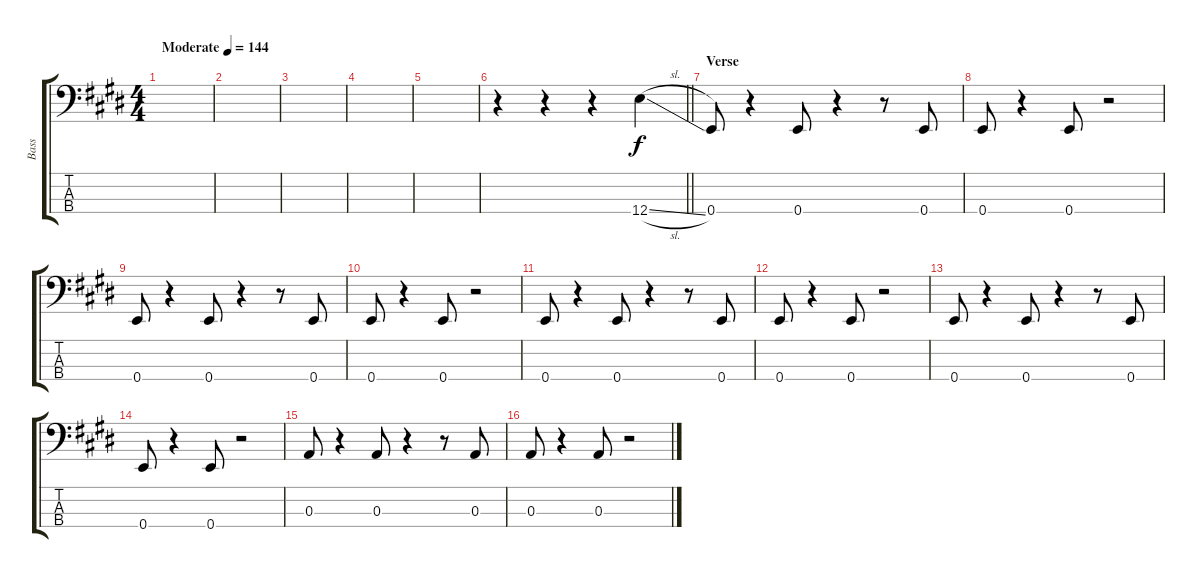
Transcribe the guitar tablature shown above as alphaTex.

\track ("Bass" "Bass") {instrument electricbassfinger}
\staff {score tabs}
\tuning (G2 D2 A1 E1) {hide}
\ts (4 4)
\tempo (144 "Moderate")
\clef f4
\ks e
|
|
|
|
|
\barLineRight lightlight
r.4 r.4 r.4 12.4{sl}.4 |
\section ("" "Verse")
0.4.8 r.4 0.4.8 r.4 r.8 0.4.8 |
0.4.8 r.4 0.4.8 r.2 |
0.4.8 r.4 0.4.8 r.4 r.8 0.4.8 |
0.4.8 r.4 0.4.8 r.2 |
0.4.8 r.4 0.4.8 r.4 r.8 0.4.8 |
0.4.8 r.4 0.4.8 r.2 |
0.4.8 r.4 0.4.8 r.4 r.8 0.4.8 |
0.4.8 r.4 0.4.8 r.2 |
0.3.8 r.4 0.3.8 r.4 r.8 0.3.8 |
0.3.8 r.4 0.3.8 r.2
